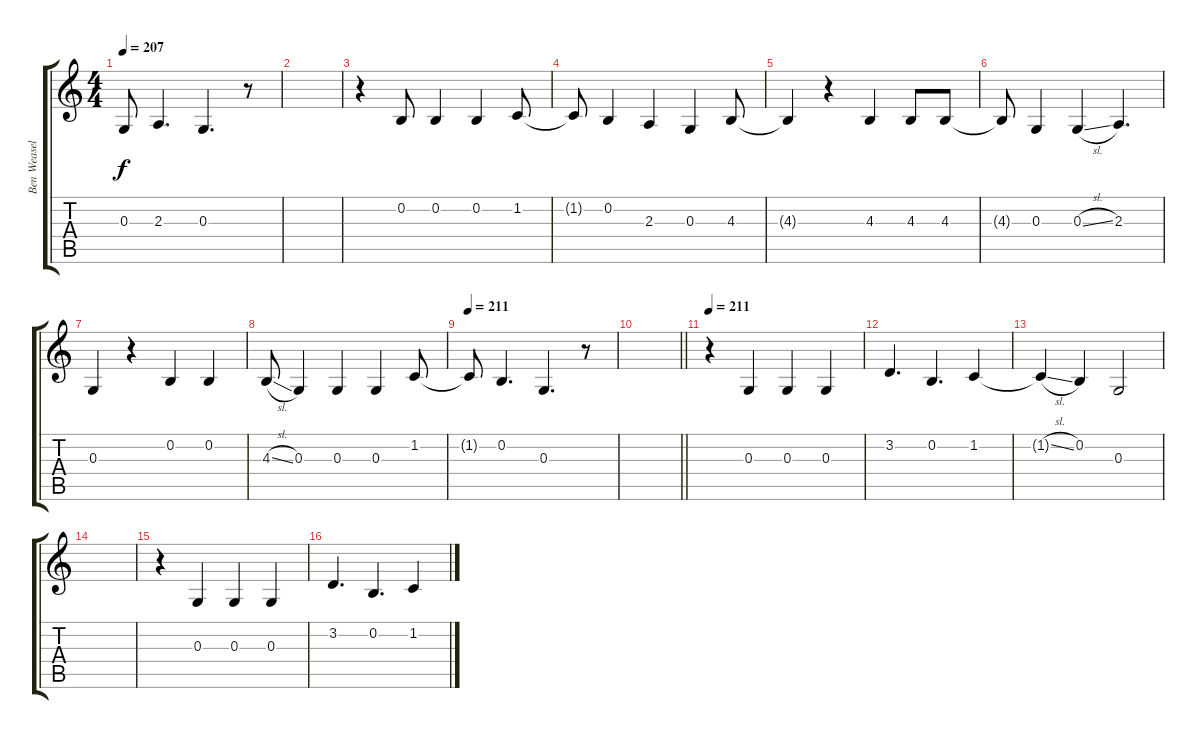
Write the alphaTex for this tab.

\track ("Ben Weasel" "Ben Weasel") {instrument bassoon}
\staff {score tabs}
\tuning (E4 B3 G3 D3 A2 E2) {hide}
\ts (4 4)
\tempo 207
\clef g2
\ks c
0.3{t}.8{dy f} 2.3.4{d} 0.3.4{d} r.8 |
|
r.4 0.2.8 0.2.4 0.2.4 1.2.8 |
1.2{t}.8 0.2.4 2.3.4 0.3.4 4.3.8 |
4.3{t}.4 r.4 4.3.4 4.3.8 4.3.8 |
4.3{t}.8 0.3.4 0.3{sl}.4 2.3.4{d} |
0.3.4 r.4 0.2.4 0.2.4 |
4.3{sl}.8 0.3.4 0.3.4 0.3.4 1.2.8 |
\tempo 211
1.2{t}.8 0.2.4{d} 0.3.4{d} r.8 |
\barLineRight lightlight
|
\section ("" "")
\tempo 211
r.4 0.3.4 0.3.4 0.3.4 |
3.2.4{d} 0.2.4{d} 1.2.4 |
1.2{sl t}.4 0.2.4 0.3.2 |
|
r.4 0.3.4 0.3.4 0.3.4 |
3.2.4{d} 0.2.4{d} 1.2.4
